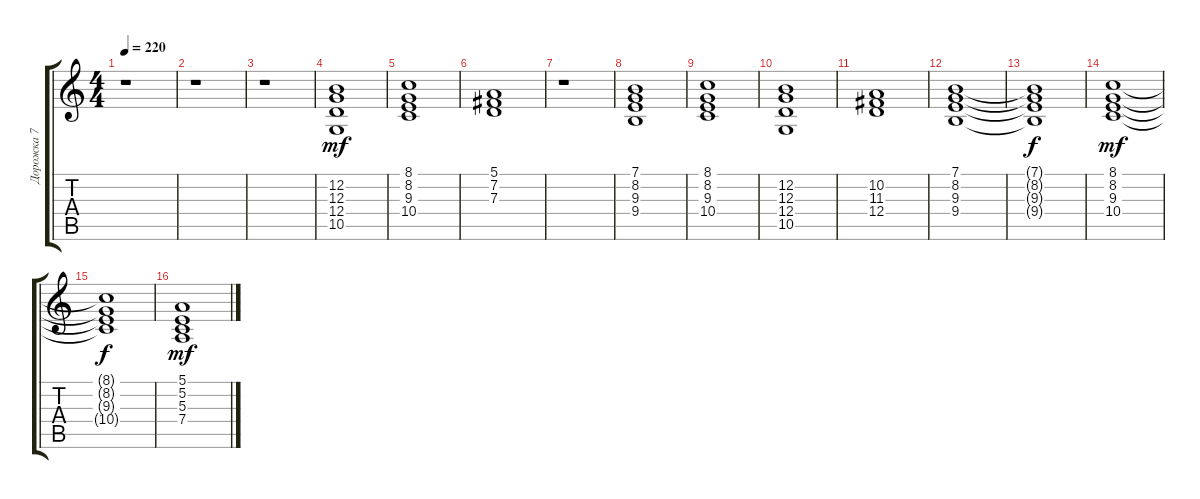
\track ("Дорожка 7" "Дорожка 7") {instrument choiraahs}
\staff {score tabs}
\tuning (E4 B3 G3 D3 A2 E2) {hide}
\ts (4 4)
\tempo 220
\clef g2
\ks c
r.1{dy f} |
r.1 |
r.1 |
(12.2 12.3 12.4 10.5).1{dy mf} |
(8.1 8.2 9.3 10.4).1 |
(5.1 7.2 7.3).1 |
r.1 |
(7.1 8.2 9.3 9.4).1 |
(8.1 8.2 9.3 10.4).1 |
(12.2 12.3 12.4 10.5).1 |
(10.2 11.3 12.4).1 |
(7.1 8.2 9.3 9.4).1 |
(7.1{t} 8.2{t} 9.3{t} 9.4{t}).1{dy f} |
(8.1 8.2 9.3 10.4).1{dy mf} |
(8.1{t} 8.2{t} 9.3{t} 10.4{t}).1{dy f} |
(5.1 5.2 5.3 7.4).1{dy mf}
